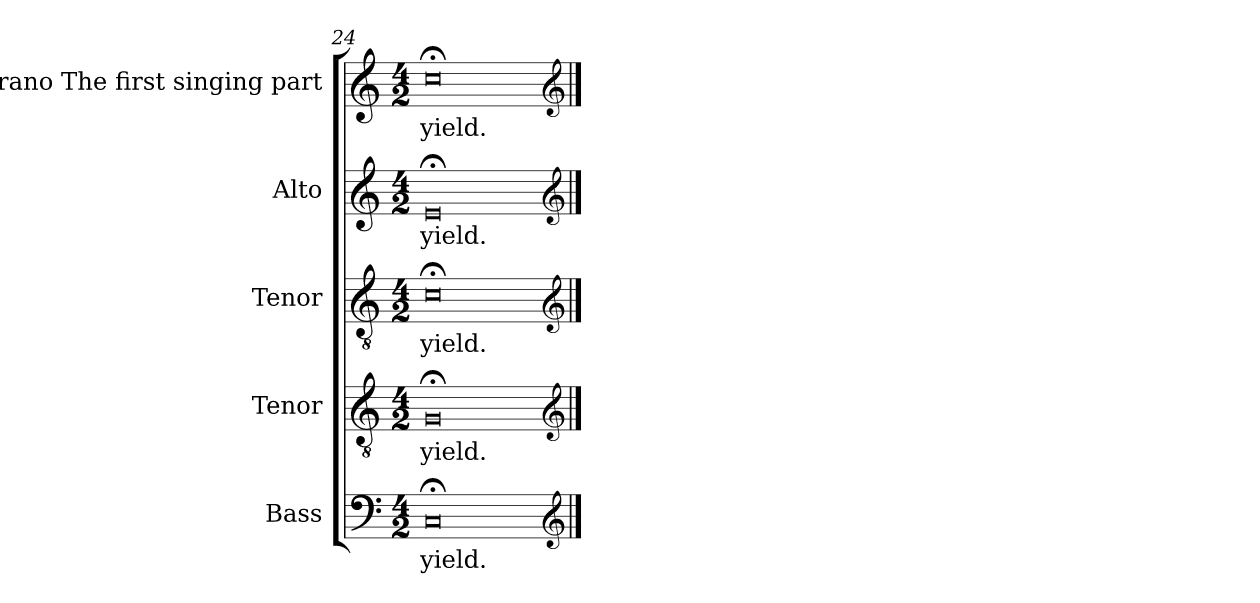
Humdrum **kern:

**kern	**text	**kern	**text	**kern	**text	**kern	**text	**kern	**text
*part5	*part5	*part4	*part4	*part3	*part3	*part2	*part2	*part1	*part1
*staff5	*staff5	*staff4	*staff4	*staff3	*staff3	*staff2	*staff2	*staff1	*staff1
*I"Bass	*	*I"Tenor	*	*I"Tenor	*	*I"Alto	*	*I"Soprano The first singing part	*
*I'B.	*	*I'T.	*	*	*	*	*	*I'S.	*
*clefF4	*	*clefGv2	*	*clefGv2	*	*clefG2	*	*clefG2	*
*	*	*ITrd7c12	*	*ITrd7c12	*	*ITrd7c12	*	*	*
*k[]	*	*k[]	*	*k[]	*	*k[]	*	*k[]	*
*C:	*	*C:	*	*C:	*	*C:	*	*C:	*
*M4/2	*	*M4/2	*	*M4/2	*	*M4/2	*	*M4/2	*
=24	=24	=24	=24	=24	=24	=24	=24	=24	=24
!	!LO:LY:b:color=#000000	!	!	!	!	!	!	!	!
!	!	!	!LO:LY:b:color=#000000	!	!	!	!	!	!
!	!	!	!	!	!LO:LY:b:color=#000000	!	!	!	!
!	!	!	!	!	!	!	!LO:LY:b:color=#000000	!	!
!	!	!	!	!	!	!	!	!	!LO:LY:b:color=#000000
0C;i	yield.	0GG;i	yield.	0C;i	yield.	0E;i	yield.	0cc;i	yield.
*clefG2	*	*clefG2	*	*clefG2	*	*clefG2	*	*clefG2	*
==	==	==	==	==	==	==	==	==	==
*-	*-	*-	*-	*-	*-	*-	*-	*-	*-
